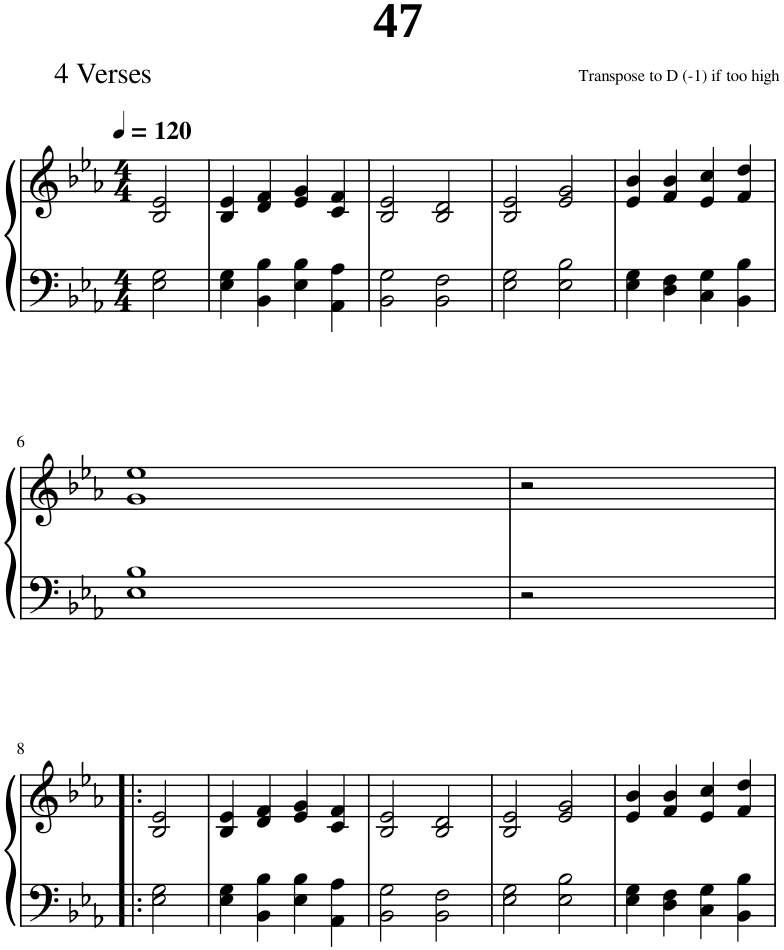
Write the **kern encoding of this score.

**kern	**kern
*part1	*part1
*staff2	*staff1
*I"Piano	*
*I'Pno.	*
*clefF4	*clefG2
*k[b-e-a-]	*k[b-e-a-]
*M4/4	*M4/4
*MM120	*MM120
=1	=1
2E-\ 2G\	2B-/ 2e-/
=2	=2
4E-\ 4G\	4B-/ 4e-/
4BB-\ 4B-\	4d/ 4f/
4E-\ 4B-\	4e-/ 4g/
4AA-\ 4A-\	4c/ 4f/
=3	=3
2BB-\ 2G\	2B-/ 2e-/
2BB-\ 2F\	2B-/ 2d/
=4	=4
2E-\ 2G\	2B-/ 2e-/
2E-\ 2B-\	2e-/ 2g/
=5	=5
4E-\ 4G\	4e-/ 4b-/
4D\ 4F\	4f/ 4b-/
4C\ 4G\	4e-/ 4cc/
4BB-\ 4B-\	4f/ 4dd/
!!LO:LB:g=z
=6	=6
1E- 1B-	1g 1ee-
=7	=7
2r	2r
!!LO:LB:g=z
=8!|:	=8!|:
2E-\ 2G\	2B-/ 2e-/
=9	=9
4E-\ 4G\	4B-/ 4e-/
4BB-\ 4B-\	4d/ 4f/
4E-\ 4B-\	4e-/ 4g/
4AA-\ 4A-\	4c/ 4f/
=10	=10
2BB-\ 2G\	2B-/ 2e-/
2BB-\ 2F\	2B-/ 2d/
=11	=11
2E-\ 2G\	2B-/ 2e-/
2E-\ 2B-\	2e-/ 2g/
=12	=12
4E-\ 4G\	4e-/ 4b-/
4D\ 4F\	4f/ 4b-/
4C\ 4G\	4e-/ 4cc/
4BB-\ 4B-\	4f/ 4dd/
=	=
*-	*-
